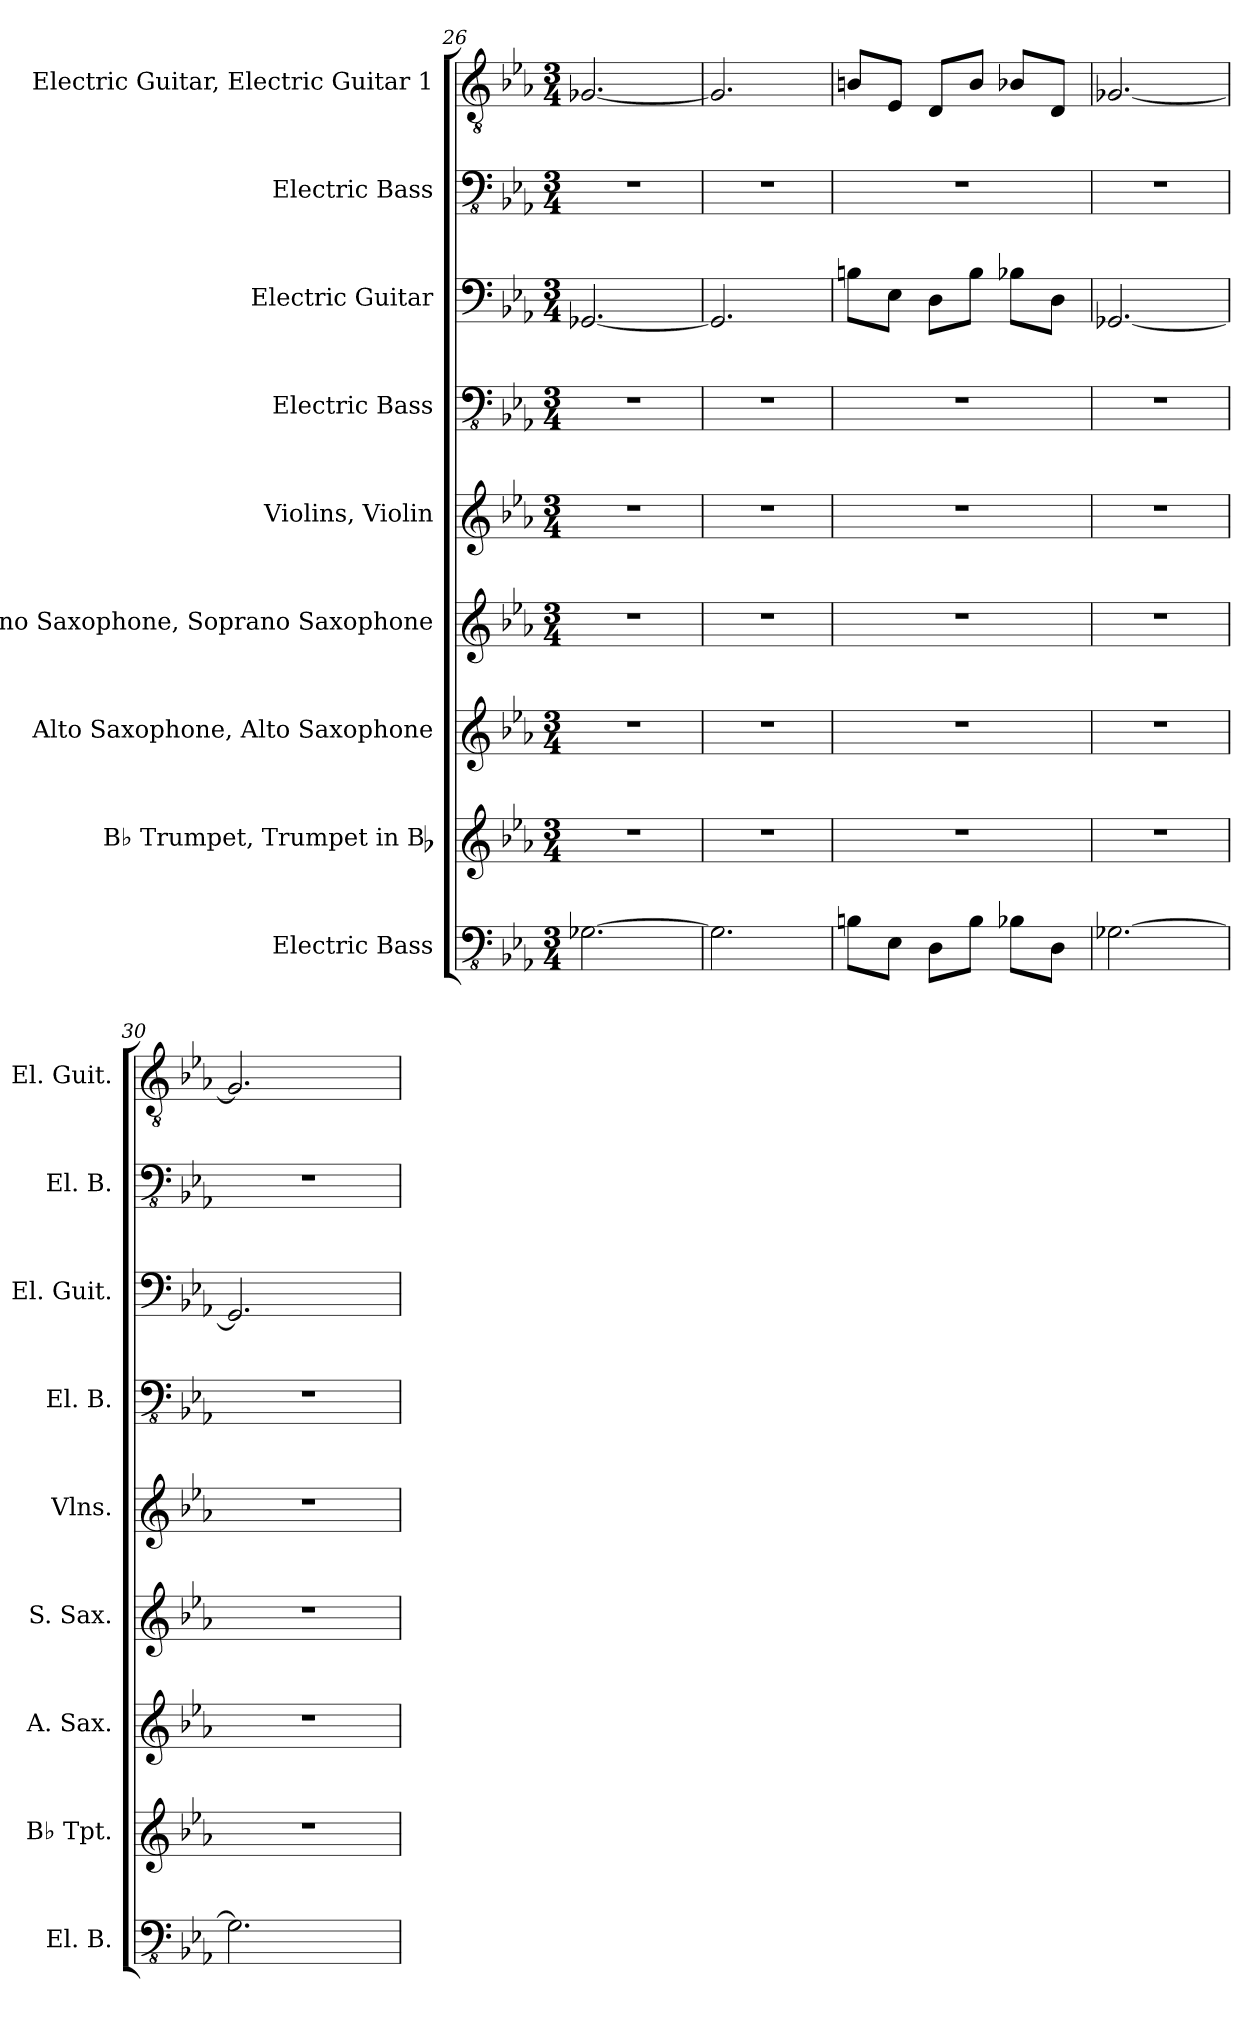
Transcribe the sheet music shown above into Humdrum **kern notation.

**kern	**kern	**kern	**kern	**kern	**kern	**kern	**kern	**kern
*part9	*part8	*part7	*part6	*part5	*part4	*part3	*part2	*part1
*staff9	*staff8	*staff7	*staff6	*staff5	*staff4	*staff3	*staff2	*staff1
*I"Electric Bass	*I"B♭ Trumpet, Trumpet in Bb	*I"Alto Saxophone, Alto Saxophone	*I"Soprano Saxophone, Soprano Saxophone	*I"Violins, Violin	*I"Electric Bass	*I"Electric Guitar	*I"Electric Bass	*I"Electric Guitar, Electric Guitar 1
*I'El. B.	*I'B♭ Tpt.	*I'A. Sax.	*I'S. Sax.	*I'Vlns.	*I'El. B.	*I'El. Guit.	*I'El. B.	*I'El. Guit.
*clefFv4	*clefG2	*clefG2	*clefG2	*clefG2	*clefFv4	*clefF4	*clefFv4	*clefGv2
*	*ITrd1c2	*ITrd5c9	*ITrd1c2	*	*	*	*	*
*k[b-e-a-]	*k[b-e-a-d-g-]	*k[b-e-a-d-g-c-]	*k[b-e-a-d-g-]	*k[b-e-a-]	*k[b-e-a-]	*k[b-e-a-]	*k[b-e-a-]	*k[b-e-a-]
*M3/4	*M3/4	*M3/4	*M3/4	*M3/4	*M3/4	*M3/4	*M3/4	*M3/4
=26	=26	=26	=26	=26	=26	=26	=26	=26
[2.GG-X\	2.r	2.r	2.r	2.r	2.r	[2.GG-X/	2.r	[2.G-X/
=27	=27	=27	=27	=27	=27	=27	=27	=27
2.GG-\]	2.r	2.r	2.r	2.r	2.r	2.GG-/]	2.r	2.G-/]
=28	=28	=28	=28	=28	=28	=28	=28	=28
8BBn\L	2.r	2.r	2.r	2.r	2.r	8Bn\L	2.r	8Bn/L
8EE-\J	.	.	.	.	.	8E-\J	.	8E-/J
8DD\L	.	.	.	.	.	8D\L	.	8D/L
8BB\J	.	.	.	.	.	8B\J	.	8B/J
8BB-X\L	.	.	.	.	.	8B-X\L	.	8B-X/L
8DD\J	.	.	.	.	.	8D\J	.	8D/J
=29	=29	=29	=29	=29	=29	=29	=29	=29
[2.GG-X\	2.r	2.r	2.r	2.r	2.r	[2.GG-X/	2.r	[2.G-X/
=30	=30	=30	=30	=30	=30	=30	=30	=30
2.GG-\]	2.r	2.r	2.r	2.r	2.r	2.GG-/]	2.r	2.G-/]
=	=	=	=	=	=	=	=	=
*-	*-	*-	*-	*-	*-	*-	*-	*-
